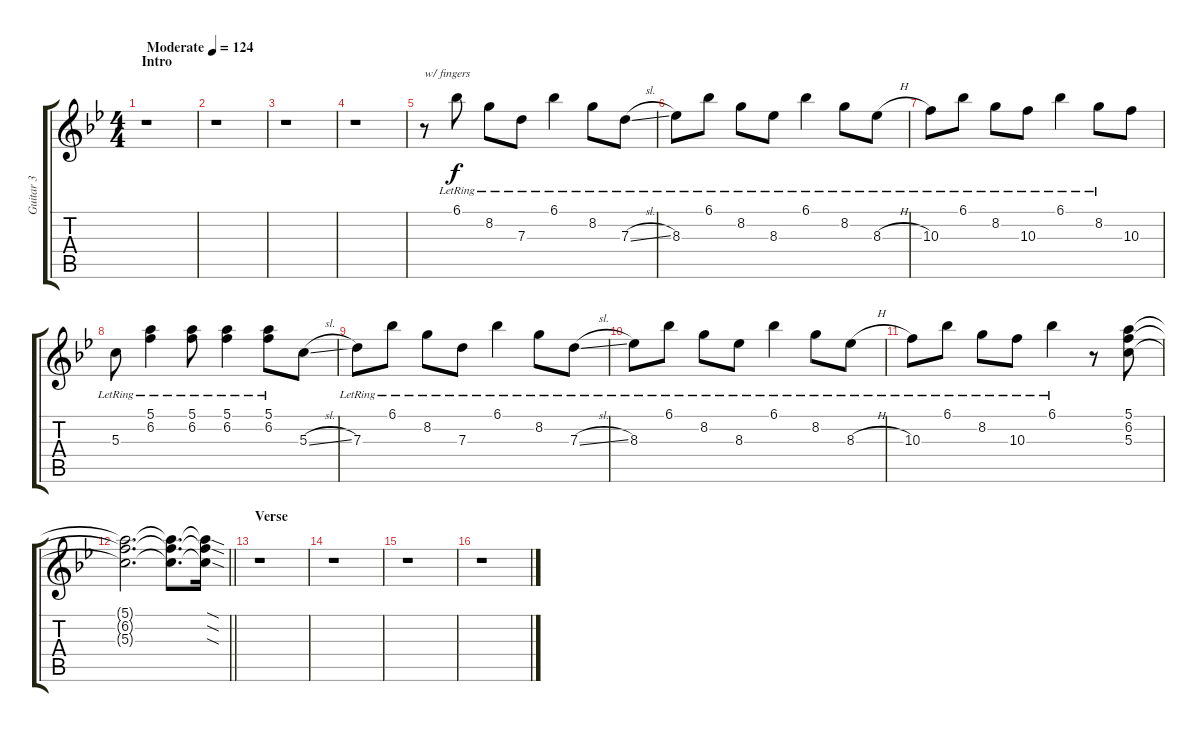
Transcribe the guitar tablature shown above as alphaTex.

\track ("Guitar 3" "Guitar 3") {instrument distortionguitar}
\staff {score tabs}
\tuning (E4 B3 G3 D3 A2 E2) {hide}
\ts (4 4)
\section ("" "Intro")
\tempo (124 "Moderate")
\clef g2
\ks gminor
r.1{dy f instrument distortionguitar} |
r.1 |
r.1 |
r.1 |
r.8{txt "w/ fingers"} 6.1{lr}.8 8.2{lr}.8 7.3{lr}.8 6.1{lr}.4 8.2{lr}.8 7.3{sl lr}.8 |
8.3{lr}.8 6.1{lr}.8 8.2{lr}.8 8.3{lr}.8 6.1{lr}.4 8.2{lr}.8 8.3{h lr}.8 |
10.3{lr}.8 6.1{lr}.8 8.2{lr}.8 10.3{lr}.8 6.1{lr}.4 8.2{lr}.8 10.3.8 |
5.3{lr}.8 (5.1{lr} 6.2{lr}).4 (5.1{lr} 6.2{lr}).8 (5.1{lr} 6.2{lr}).4 (5.1{lr} 6.2{lr}).8 5.3{sl}.8 |
7.3{lr}.8 6.1{lr}.8 8.2{lr}.8 7.3{lr}.8 6.1{lr}.4 8.2{lr}.8 7.3{sl lr}.8 |
8.3{lr}.8 6.1{lr}.8 8.2{lr}.8 8.3{lr}.8 6.1{lr}.4 8.2{lr}.8 8.3{h lr}.8 |
10.3{lr}.8 6.1{lr}.8 8.2{lr}.8 10.3{lr}.8 6.1{lr}.4 r.8 (5.1 6.2 5.3).8 |
\barLineRight lightlight
(5.1{t} 6.2{t} 5.3{t}).2{d} (5.1{t} 6.2{t} 5.3{t}).8{d} (5.1{sod t} 6.2{sod t} 5.3{sod t}).16 |
\section ("" "Verse")
r.1 |
r.1 |
r.1 |
r.1
